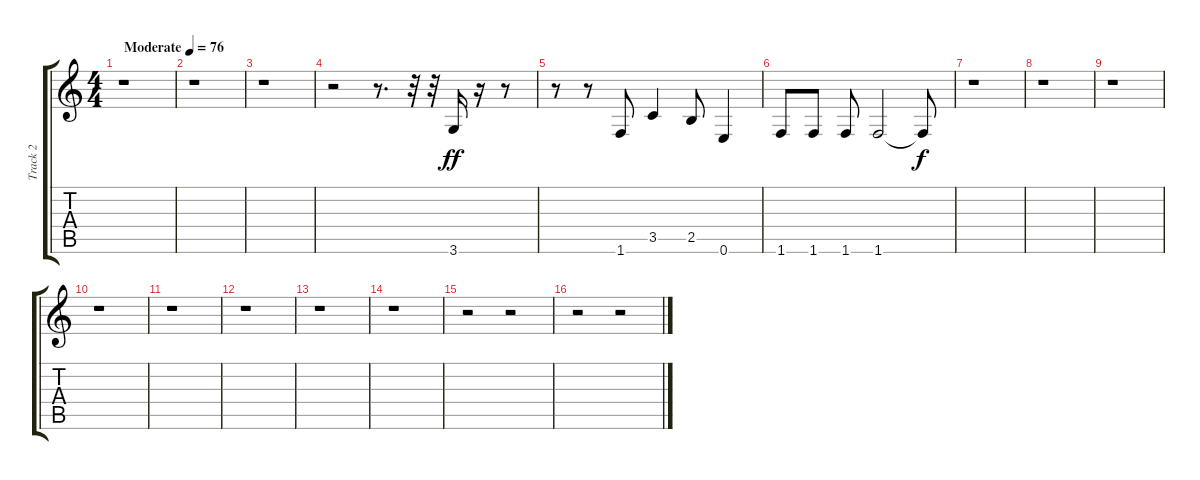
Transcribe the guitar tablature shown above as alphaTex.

\track ("Track 2" "Track 2") {instrument electricbassfinger}
\staff {score tabs}
\tuning (E4 B3 G3 D3 A2 E2) {hide}
\ts (4 4)
\tempo (76 "Moderate")
\clef g2
\ks c
r.1{dy ff instrument electricbassfinger} |
r.1 |
r.1 |
r.2 r.8{d} r.32 r.32 3.6.16 r.16 r.8 |
r.8 r.8 1.6.8 3.5.4 2.5.8 0.6.4 |
1.6.8 1.6.8 1.6.8 1.6.2 1.6{t}.8{dy f} |
r.1 |
r.1 |
r.1 |
r.1 |
r.1 |
r.1 |
r.1 |
r.1 |
r.2 r.2 |
r.2 r.2
